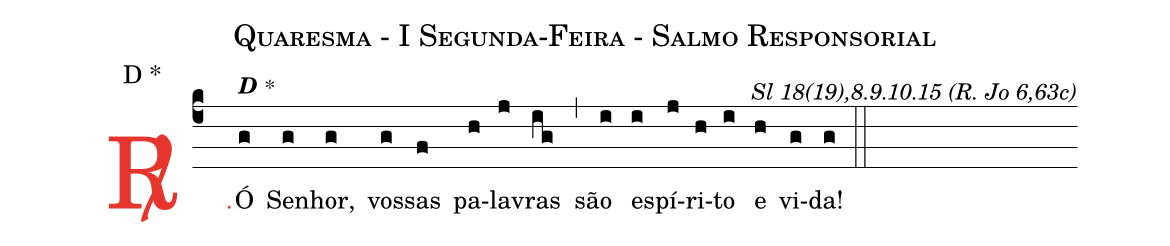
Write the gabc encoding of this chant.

name: Quaresma - I Segunda-Feira - Salmo Responsorial;
mode: D *;
commentary: Sl 18(19),8.9.10.15 (R. Jo 6,63c);
%%
(c4)

<c><sp>R/</sp>.</c>() Ó<alt>\textbf{D \protect\GreStar}</alt>(g) Se(g)nhor,(g) vos(g)sas(f) pa(h)la(j)vras(ig) (,) são(i) es(i)pí(j)ri(h)to(i) e(h) vi(g)da!(g)

(::)
